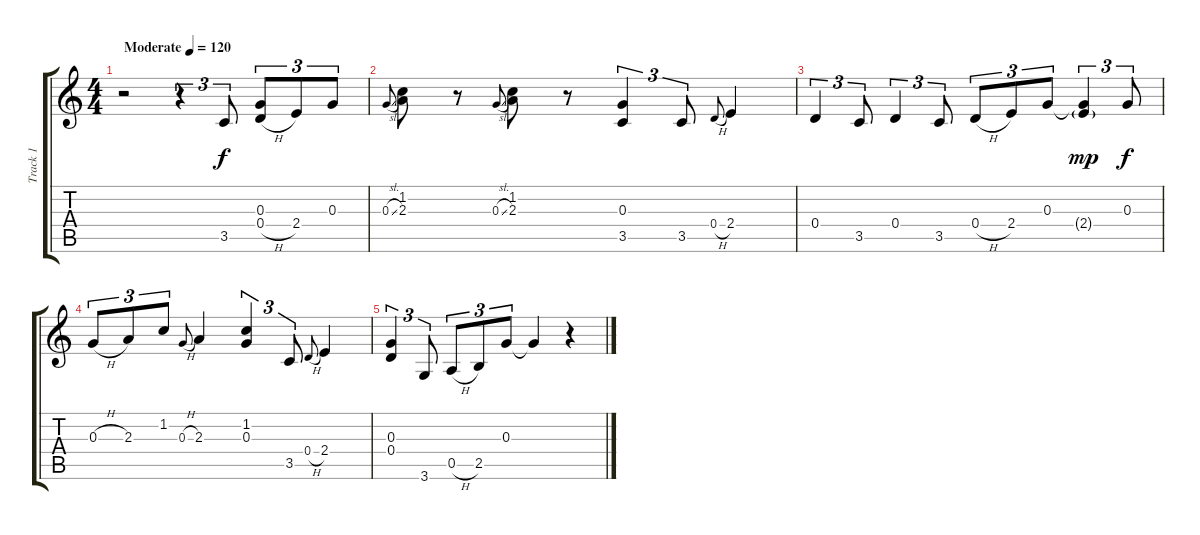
\track ("Track 1" "Track 1") {instrument acousticguitarsteel}
\staff {score tabs}
\tuning (E4 B3 G3 D3 A2 E2) {hide}
\ts (4 4)
\tempo (120 "Moderate")
\clef g2
\ks c
r.2{dy f instrument acousticguitarsteel} r.4{tu (3 2)} 3.5.8{tu (3 2)} (0.3 0.4{h}).8{tu (3 2)} 2.4.8{tu (3 2)} 0.3.8{tu (3 2)} |
0.3{sl}.8{gr onbeat} (1.2 2.3).8 r.8 0.3{sl}.8{gr onbeat} (1.2 2.3).8 r.8 (0.3 3.5).4{tu (3 2)} 3.5.8{tu (3 2)} 0.4{h}.8{gr onbeat} 2.4.4 |
0.4.4{tu (3 2)} 3.5.8{tu (3 2)} 0.4.4{tu (3 2)} 3.5.8{tu (3 2)} 0.4{h}.8{tu (3 2)} 2.4.8{tu (3 2)} 0.3.8{tu (3 2)} (0.3{t} 2.4{g}).4{tu (3 2) dy mp} 0.3.8{tu (3 2) dy f} |
0.3{h}.8{tu (3 2)} 2.3.8{tu (3 2)} 1.2.8{tu (3 2)} 0.3{h}.8{gr onbeat} 2.3.4 (1.2 0.3).4{tu (3 2)} 3.5.8{tu (3 2)} 0.4{h}.8{gr onbeat} 2.4.4 |
(0.3 0.4).4{tu (3 2)} 3.6.8{tu (3 2)} 0.5{h}.8{tu (3 2)} 2.5.8{tu (3 2)} 0.3.8{tu (3 2)} 0.3{t}.4 r.4
